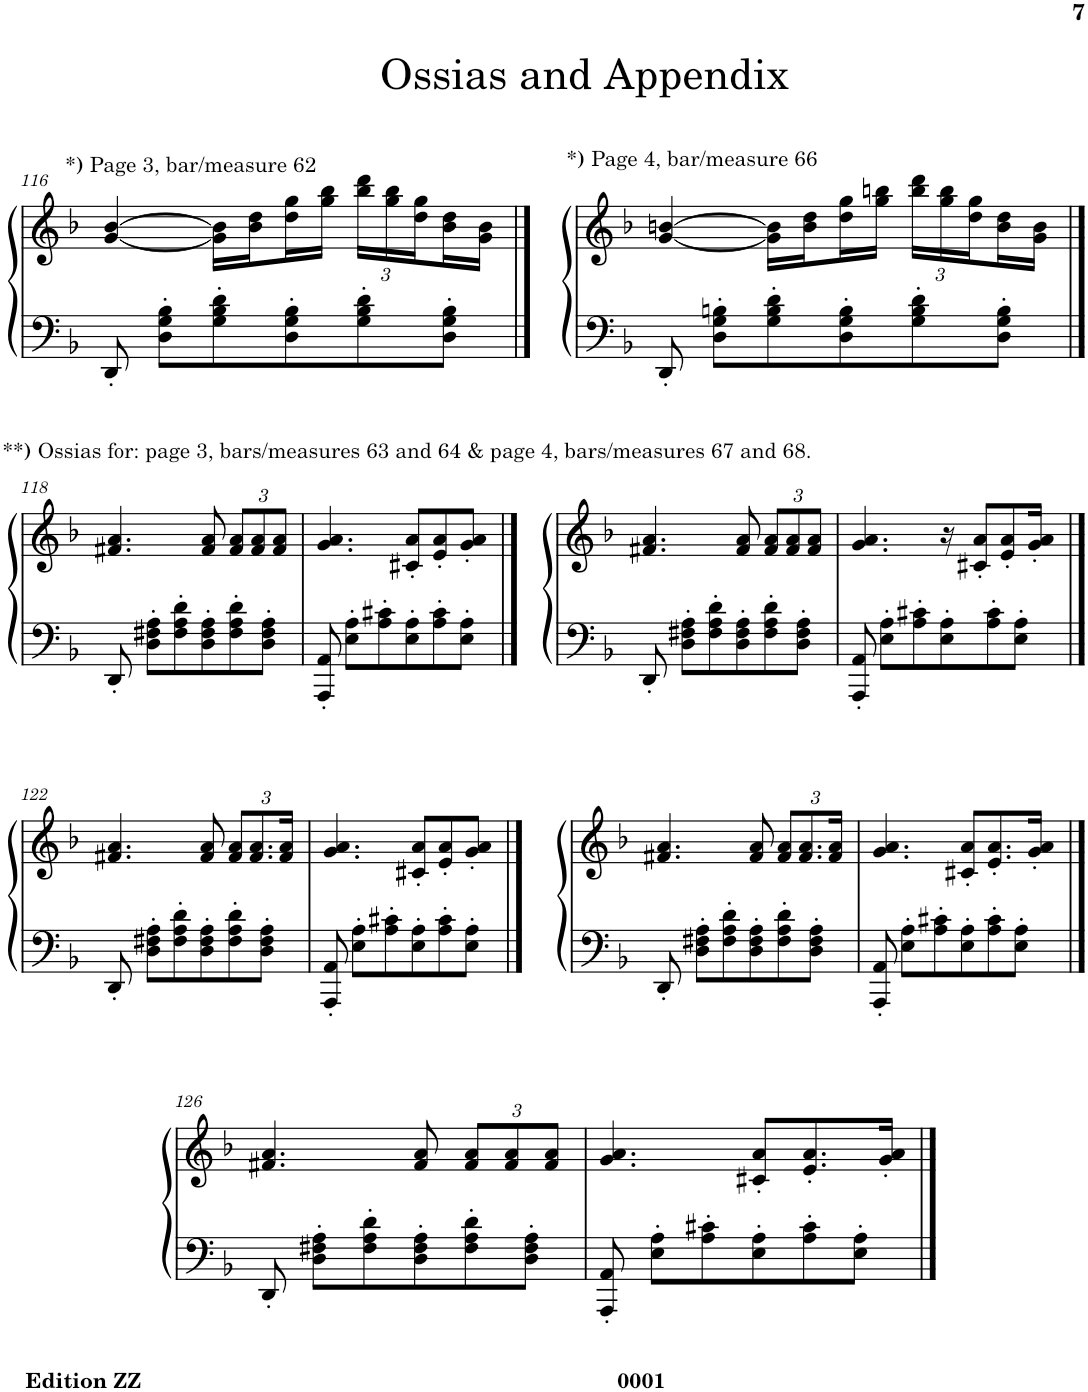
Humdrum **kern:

**kern	**kern
*part1	*part1
*staff2	*staff1
*I"Piano	*
*I'Pno.	*
!!LO:PB:g=z
*clefG2	*clefF4
*k[b-]	*k[b-]
*M3/4	*M3/4
=116	=116
!	!LO:TX:a:B:t=*)
!	!LO:TX:a:t=Page 3, bar/measure 62
8DD'/	[4g/ [4b-/
8D\' 8G\' 8B-\'L	.
!	!LO:TX:a:t=Ossias and Appendix
8G\' 8B-\' 8d\'	16g\] 16b-\]LL
.	16b-\ 16dd\J
8D\' 8G\' 8B-\'	16dd\ 16gg\L
.	16gg\ 16bb-\JJ
*	*Xbrackettup
8G\' 8B-\' 8d\'	24bb-\ 24ddd\LL
.	24gg\ 24bb-\
.	24dd\ 24gg\
8D\' 8G\' 8B-\'J	16b-\ 16dd\
.	16g\ 16b-\JJ
==117	==117
!	!LO:TX:a:B:t=*)
!	!LO:TX:a:t=Page 4, bar/measure 66
8DD'/	[4g/ [4bn/
8D\' 8G\' 8Bn\'L	.
8G\' 8B\' 8d\'	16g\] 16b\]LL
.	16b\ 16dd\J
8D\' 8G\' 8B\'	16dd\ 16gg\L
.	16gg\ 16bbn\JJ
8G\' 8B\' 8d\'	24bb\ 24ddd\LL
.	24gg\ 24bb\
.	24dd\ 24gg\
8D\' 8G\' 8B\'J	16b\ 16dd\
.	16g\ 16b\JJ
!!LO:LB:g=z
==118	==118
!	!LO:TX:a:B:t=**)
!	!LO:TX:a:t=Ossias for&colon; page 3, bars/measures 63 and 64 & page 4, bars/measures 67 and 68.
8DD'/	4.f#X/ 4.a/
8D\' 8F#X\' 8A\'L	.
8F#\' 8A\' 8d\'	.
8D\' 8F#\' 8A\'	8f#/ 8a/
8F#\' 8A\' 8d\'	12f#/ 12a/L
.	12f#/ 12a/
8D\' 8F#\' 8A\'J	.
.	12f#/ 12a/J
=119	=119
8AAA/' 8AA/'	4.g/ 4.a/
8E\' 8A\'L	.
8A\' 8c#X\'	.
8E\' 8A\'	8c#X/' 8a/'L
8A\' 8c#\'	8e/' 8a/'
8E\' 8A\'J	8g/' 8a/'J
==120	==120
8DD'/	4.f#X/ 4.a/
8D\' 8F#X\' 8A\'L	.
8F#\' 8A\' 8d\'	.
8D\' 8F#\' 8A\'	8f#/ 8a/
8F#\' 8A\' 8d\'	12f#/ 12a/L
.	12f#/ 12a/
8D\' 8F#\' 8A\'J	.
.	12f#/ 12a/J
=121	=121
8AAA/' 8AA/'	4.g/ 4.a/
8E\' 8A\'L	.
8A\' 8c#X\'	.
8E\' 8A\'	16r
.	8c#X/' 8a/'L
8A\' 8c#\'	.
.	8e/' 8a/'
8E\' 8A\'J	.
.	16g/' 16a/'Jk
!!LO:LB:g=z
==122	==122
8DD'/	4.f#X/ 4.a/
8D\' 8F#X\' 8A\'L	.
8F#\' 8A\' 8d\'	.
8D\' 8F#\' 8A\'	8f#/ 8a/
8F#\' 8A\' 8d\'	12f#/ 12a/L
.	12.f#/ 12.a/
8D\' 8F#\' 8A\'J	.
.	24f#/ 24a/Jk
=123	=123
8AAA/' 8AA/'	4.g/ 4.a/
8E\' 8A\'L	.
8A\' 8c#X\'	.
8E\' 8A\'	8c#X/' 8a/'L
8A\' 8c#\'	8e/' 8a/'
8E\' 8A\'J	8g/' 8a/'J
==124	==124
8DD'/	4.f#X/ 4.a/
8D\' 8F#X\' 8A\'L	.
8F#\' 8A\' 8d\'	.
8D\' 8F#\' 8A\'	8f#/ 8a/
8F#\' 8A\' 8d\'	12f#/ 12a/L
.	12.f#/ 12.a/
8D\' 8F#\' 8A\'J	.
.	24f#/ 24a/Jk
=125	=125
8AAA/' 8AA/'	4.g/ 4.a/
8E\' 8A\'L	.
8A\' 8c#X\'	.
8E\' 8A\'	8c#X/' 8a/'L
8A\' 8c#\'	8.e/' 8.a/'
8E\' 8A\'J	.
.	16g/' 16a/'Jk
!!LO:LB:g=z
==126	==126
!LO:TX:b:B:t=Edition ZZ                                                                               0001	!
8DD'/	4.f#X/ 4.a/
8D\' 8F#X\' 8A\'L	.
8F#\' 8A\' 8d\'	.
8D\' 8F#\' 8A\'	8f#/ 8a/
8F#\' 8A\' 8d\'	12f#/ 12a/L
.	12f#/ 12a/
8D\' 8F#\' 8A\'J	.
.	12f#/ 12a/J
=127	=127
8AAA/' 8AA/'	4.g/ 4.a/
8E\' 8A\'L	.
8A\' 8c#X\'	.
8E\' 8A\'	8c#X/' 8a/'L
8A\' 8c#\'	8.e/' 8.a/'
8E\' 8A\'J	.
.	16g/' 16a/'Jk
==	==
*-	*-
